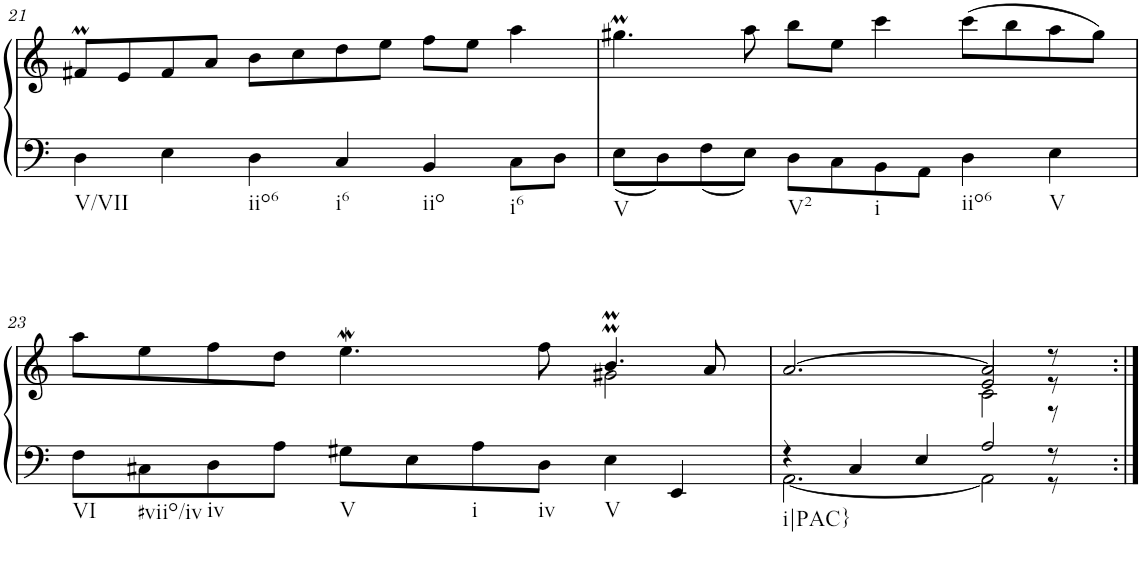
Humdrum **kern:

**kern	**kern
*part1	*part1
*staff2	*staff1
*I"Klavier linke Hand	*
!!LO:PB:g=z
*clefF4	*clefG2
*k[]	*k[]
*M3/2	*M3/2
=21	=21
*^	*
!LO:TX:b:t=V/VII	!	!
!LO:TX:b:t=iio6	!	!
!LO:TX:b:t=i6	!	!
!LO:TX:b:t=iio	!	!
!LO:TX:b:t=i6	!	!
1.ryy	4D\	8f#Xm/L
.	.	8e/
.	4E\	8f#/
.	.	8a/J
.	4D\	8b\L
.	.	8cc\
.	4C/	8dd\
.	.	8ee\J
.	4BB/	8ff\L
.	.	8ee\J
.	8C\L	4aa\
.	8D\J	.
=22	=22	=22
!LO:TX:b:t=V	!	!
!LO:TX:b:t=V2	!	!
!LO:TX:b:t=i	!	!
!LO:TX:b:t=iio6	!	!
!LO:TX:b:t=V	!	!
1.ryy	8E\L	4.gg#Xm\
.	8D\	.
.	8F\	.
.	8E\J	8aa\
.	8D\L	8bb\L
.	8C\	8ee\J
.	8BB\	4ccc\
.	8AA\J	.
.	4D\	(8ccc\L
.	.	8bb\
.	4E\	8aa\
.	.	8gg#\J)
!!LO:LB:g=z
=23	=23	=23
*	*	*^
!LO:TX:b:t=VI	!	!	!
!LO:TX:b:t=#viio/iv	!	!	!
!LO:TX:b:t=iv	!	!	!
!LO:TX:b:t=V	!	!	!
!LO:TX:b:t=i	!	!	!
!LO:TX:b:t=iv	!	!	!
!LO:TX:b:t=V	!	!	!
1.ryy	8F\L	8aa\L	1ryy
.	8C#X\	8ee\	.
.	8D\	8ff\	.
.	8A\J	8dd\J	.
.	8G#X\L	4.eeW\	.
.	8E\	.	.
.	8A\	.	.
.	8D\J	8ff\	.
.	4E\	4.bmm/	2g#X\
.	4EE/	.	.
.	.	8a/	.
=24	=24	=24	=24
*	*	*	*^
!LO:TX:b:t=i|PAC}	!	!	!	!
4r	[2.AA\	[2.a/	2.ryy	2.ryy
4C/	.	.	.	.
4E/	.	.	.	.
2A/	2AA\]	2a/]	2c\	2e/
8r	8r	8r	8r	8r
*v	*v	*	*	*
*	*v	*v	*v
=:|!	=:|!
*-	*-
